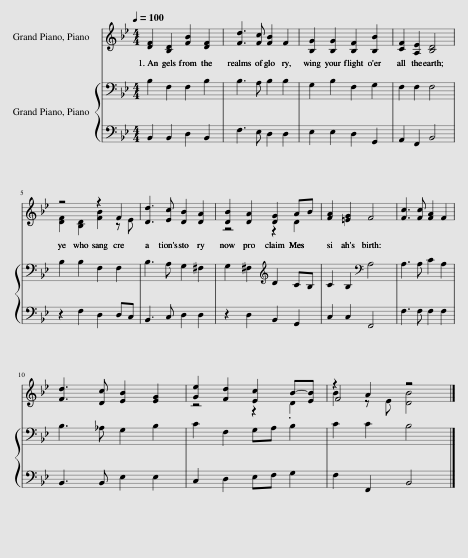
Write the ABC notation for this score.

X:1
%%score ( 1 2 3 ) { 4 | 5 }
L:1/8
Q:1/4=100
M:4/4
I:linebreak $
K:Bb
V:1 treble
V:2 treble
V:3 treble
V:4 bass
V:5 bass
V:1
 [DF]2 [B,D]2 [FB]2 [DF]2 | [Fd]3 [Fc] [FB]2 F2 | [B,G]2 [B,G]2 [B,F]2 [B,B]2 | [CF]2 [A,E]2 [B,D]4 |$ z4 z2 F2 | %5
 [Dd]3 [Ec] [DB]2 [DA]2 | [DB]2 [DA]2 [DG]2 AB | [FA]2 [=EG]2 F4 | [Fc]3 [Fc] [FA]2 F2 |$ [Fd]3 [Dc] [EB]2 [EG]2 | %10
 [Ge]2 [Fd]2 [Ec]2 B-[EB] | z2 A2 z4 |] %12
V:2
 x8 | x8 | x8 | x8 |$ [DF]2 [B,D]2 [FB]2 z E | %5
 x8 | z4 z2 D2 | x8 | x8 |$ x8 | %10
 z4 z2 .D2 | B2 z E [DB]4 |] %12
V:3
 x8 | x8 | x8 | x8 |$ x8 | %5
 x8 | x8 | x8 | x8 |$ x8 | %10
 x8 | F4 z4 |] %12
V:4
 B,2 F,2 F,2 B,2 | B,3 A, B,2 B,2 | G,2 B,2 F,2 G,2 | F,2 F,2 F,4 |$ B,2 B,2 F,2 F,2 | %5
 B,3 A, G,2 ^F,2 | G,2 ^F,2[K:treble] D2 CB, | C2 B,2[K:bass] A,4 | A,3 A, C2 A,2 |$ B,3 _A, G,2 B,2 | %10
 C2 F,2 G,A, B,2 | C2 C2 B,4 |] %12
V:5
 B,,2 B,,2 D,2 B,,2 | F,3 E, D,2 D,2 | E,2 E,2 D,2 G,,2 | A,,2 F,,2 B,,4 |$ z2 F,2 D,2 D,C, | %5
 B,,3 C, D,2 D,2 | z2 D,2 B,,2 G,,2 | C,2 C,2 F,,4 | F,3 F, F,2 F,2 |$ B,,3 B,, E,2 E,2 | %10
 C,2 D,2 E,F, G,2 | F,2 F,,2 B,,4 |] %12
